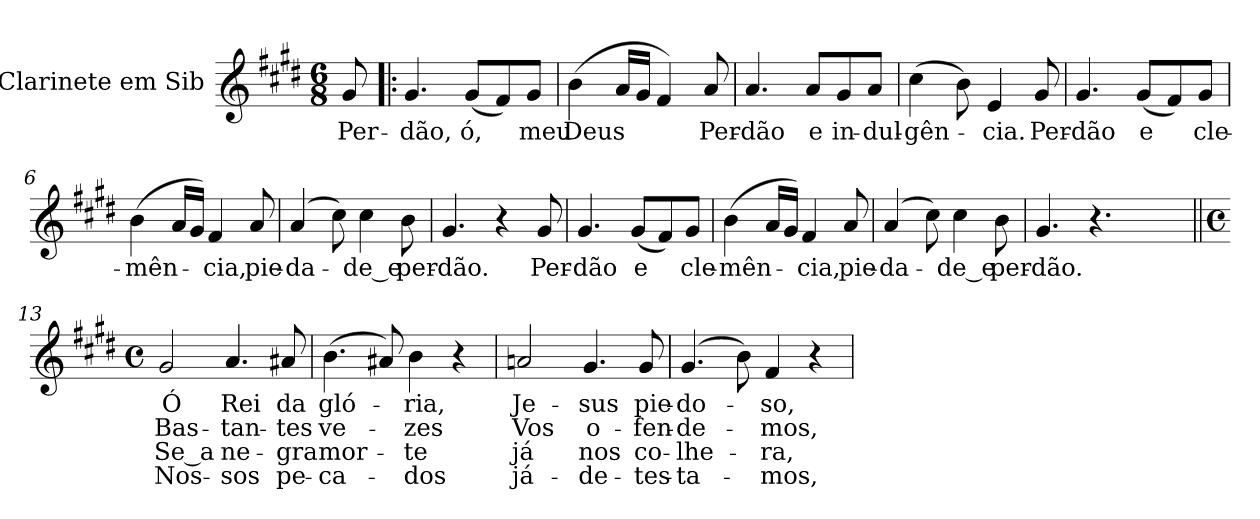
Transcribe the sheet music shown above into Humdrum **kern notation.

**kern	**text	**text	**text	**text
*part1	*part1	*part1	*part1	*part1
*staff1	*staff1	*staff1	*staff1	*staff1
*I"Clarinete em Sib	*	*	*	*
*I'Cl.	*	*	*	*
!!LO:PB:g=z
*clefG2	*	*	*	*
*ITrd1c2	*	*	*	*
*k[f#c#]	*	*	*	*
*D:	*	*	*	*
*M6/8	*	*	*	*
*MM84	*	*	*	*
=	=	=	=	=
!	!LO:LY:b:color=#000000	!	!	!
8f#i/	Per-	.	.	.
=1!|:	=1!|:	=1!|:	=1!|:	=1!|:
!	!LO:LY:b:color=#000000	!	!	!
4.f#i/	-dão,	.	.	.
!	!LO:LY:b:color=#000000	!	!	!
(8f#i/L	ó,	.	.	.
8ei/)	.	.	.	.
!	!LO:LY:b:color=#000000	!	!	!
8f#i/J	meu	.	.	.
=2	=2	=2	=2	=2
!	!LO:LY:b:color=#000000	!	!	!
(4ai\	Deus	.	.	.
16gi/LL	.	.	.	.
16f#i/JJ	.	.	.	.
4ei/)	.	.	.	.
!	!LO:LY:b:color=#000000	!	!	!
8gi/	Per-	.	.	.
=3	=3	=3	=3	=3
!	!LO:LY:b:color=#000000	!	!	!
4.gi/	-dão	.	.	.
!	!LO:LY:b:color=#000000	!	!	!
8gi/L	e	.	.	.
!	!LO:LY:b:color=#000000	!	!	!
8f#i/	in-	.	.	.
!	!LO:LY:b:color=#000000	!	!	!
8gi/J	-dul-	.	.	.
=4	=4	=4	=4	=4
!	!LO:LY:b:color=#000000	!	!	!
(4bi\	-gên-	.	.	.
8ai\)	.	.	.	.
!	!LO:LY:b:color=#000000	!	!	!
4di/	-cia.	.	.	.
!	!LO:LY:b:color=#000000	!	!	!
8f#i/	Per-	.	.	.
=5	=5	=5	=5	=5
!	!LO:LY:b:color=#000000	!	!	!
4.f#i/	-dão	.	.	.
!	!LO:LY:b:color=#000000	!	!	!
(8f#i/L	e	.	.	.
8ei/)	.	.	.	.
!	!LO:LY:b:color=#000000	!	!	!
8f#i/J	cle-	.	.	.
!!LO:LB:g=z
=6	=6	=6	=6	=6
!	!LO:LY:b:color=#000000	!	!	!
(4ai\	-mên-	.	.	.
16gi/LL	.	.	.	.
16f#i/JJ)	.	.	.	.
!	!LO:LY:b:color=#000000	!	!	!
4ei/	-cia,	.	.	.
!	!LO:LY:b:color=#000000	!	!	!
8gi/	pie-	.	.	.
=7	=7	=7	=7	=7
!	!LO:LY:b:color=#000000	!	!	!
(4gi/	-da-	.	.	.
8bi\)	.	.	.	.
!	!LO:LY:b:color=#000000	!	!	!
4bi\	-de_e	.	.	.
!	!LO:LY:b:color=#000000	!	!	!
8ai\	per-	.	.	.
=8	=8	=8	=8	=8
!	!LO:LY:b:color=#000000	!	!	!
4.f#i/	-dão.	.	.	.
4r	.	.	.	.
!	!LO:LY:b:color=#000000	!	!	!
8f#i/	Per-	.	.	.
=9	=9	=9	=9	=9
!	!LO:LY:b:color=#000000	!	!	!
4.f#i/	-dão	.	.	.
!	!LO:LY:b:color=#000000	!	!	!
(8f#i/L	e	.	.	.
8ei/)	.	.	.	.
!	!LO:LY:b:color=#000000	!	!	!
8f#i/J	cle-	.	.	.
=10	=10	=10	=10	=10
!	!LO:LY:b:color=#000000	!	!	!
(4ai\	-mên-	.	.	.
16gi/LL	.	.	.	.
16f#i/JJ)	.	.	.	.
!	!LO:LY:b:color=#000000	!	!	!
4ei/	-cia,	.	.	.
!	!LO:LY:b:color=#000000	!	!	!
8gi/	pie-	.	.	.
=11	=11	=11	=11	=11
!	!LO:LY:b:color=#000000	!	!	!
(4gi/	-da-	.	.	.
8bi\)	.	.	.	.
!	!LO:LY:b:color=#000000	!	!	!
4bi\	-de_e	.	.	.
!	!LO:LY:b:color=#000000	!	!	!
8ai\	per-	.	.	.
!!LO:LB:g=z
=12	=12	=12	=12	=12
!	!LO:LY:b:color=#000000	!	!	!
*^	*	*	*	*
4.f#i/	2ryy	-dão.	.	.	.
4.r	.	.	.	.	.
.	8ryy	.	.	.	.
.	16ryy	.	.	.	.
.	32ryy	.	.	.	.
.	64ryy	.	.	.	.
.	128...ryy	.	.	.	.
*MM112	*	*	*	*	*
.	1024ryy	.	.	.	.
*v	*v	*	*	*	*
=13||	=13||	=13||	=13||	=13||
*M4/4	*	*	*	*
*met(c)	*	*	*	*
*^	*	*	*	*
!	!	!LO:LY:b:color=#000000	!LO:LY:b:color=#000000	!LO:LY:b:color=#000000	!LO:LY:b:color=#000000
*v	*v	*	*	*	*
2f#i/	Ó	Bas-	Se_a	Nos-
!	!LO:LY:b:color=#000000	!LO:LY:b:color=#000000	!LO:LY:b:color=#000000	!LO:LY:b:color=#000000
4.gi/	Rei	-tan-	ne-	-sos
!	!LO:LY:b:color=#000000	!LO:LY:b:color=#000000	!LO:LY:b:color=#000000	!LO:LY:b:color=#000000
8g#Xi/	da	-tes	-gra	pe-
=14	=14	=14	=14	=14
!	!LO:LY:b:color=#000000	!LO:LY:b:color=#000000	!LO:LY:b:color=#000000	!LO:LY:b:color=#000000
(4.ai\	gló-	ve-	mor-	-ca-
8g#Xi/)	.	.	.	.
!	!LO:LY:b:color=#000000	!LO:LY:b:color=#000000	!LO:LY:b:color=#000000	!LO:LY:b:color=#000000
4ai\	-ria,	-zes	-te	-dos
4r	.	.	.	.
=15	=15	=15	=15	=15
!	!LO:LY:b:color=#000000	!LO:LY:b:color=#000000	!LO:LY:b:color=#000000	!LO:LY:b:color=#000000
2gni/	Je-	Vos	já	já-
!	!LO:LY:b:color=#000000	!LO:LY:b:color=#000000	!LO:LY:b:color=#000000	!LO:LY:b:color=#000000
4.f#i/	-sus	o-	nos	-de-
!	!LO:LY:b:color=#000000	!LO:LY:b:color=#000000	!LO:LY:b:color=#000000	!LO:LY:b:color=#000000
8f#i/	pie-	-fen-	co-	-tes-
=16	=16	=16	=16	=16
!	!LO:LY:b:color=#000000	!LO:LY:b:color=#000000	!LO:LY:b:color=#000000	!LO:LY:b:color=#000000
(4.f#i/	-do-	-de-	-lhe-	-ta-
8ai\)	.	.	.	.
!	!LO:LY:b:color=#000000	!LO:LY:b:color=#000000	!LO:LY:b:color=#000000	!LO:LY:b:color=#000000
4ei/	-so,	-mos,	-ra,	-mos,
4r	.	.	.	.
=	=	=	=	=
*-	*-	*-	*-	*-
